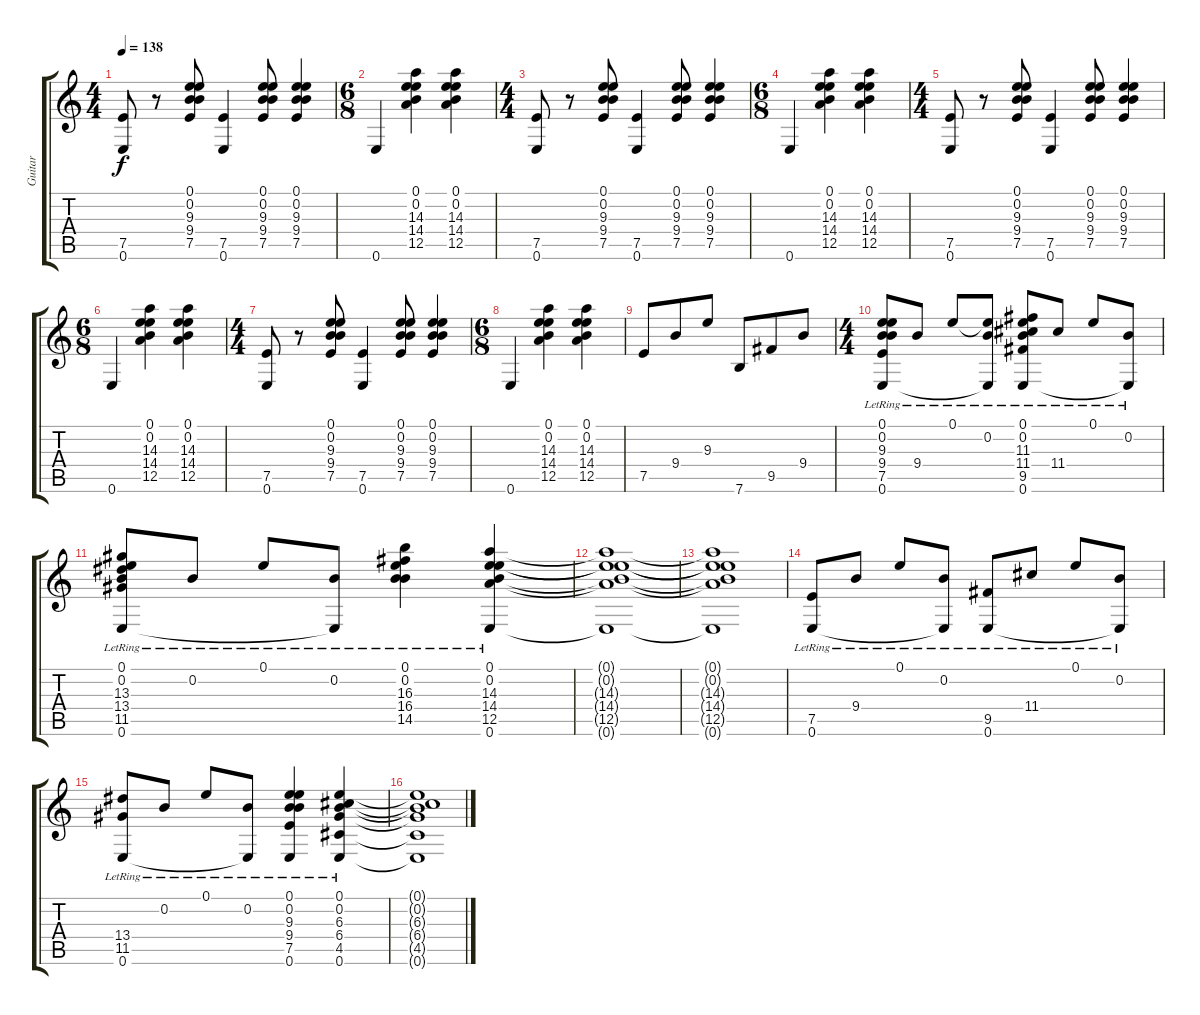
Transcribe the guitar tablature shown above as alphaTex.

\track ("Guitar" "Guitar") {instrument acousticguitarsteel}
\staff {score tabs}
\tuning (E4 B3 G3 D3 A2 E2) {hide}
\ts (4 4)
\tempo 138
\clef g2
\ks c
(7.5 0.6).8{dy f} r.8 (0.1 0.2 9.3 9.4 7.5).8 (7.5 0.6).4 (0.1 0.2 9.3 9.4 7.5).8 (0.1 0.2 9.3 9.4 7.5).4 |
\ts (6 8)
0.6.4 (0.1 0.2 14.3 14.4 12.5).4 (0.1 0.2 14.3 14.4 12.5).4 |
\ts (4 4)
(7.5 0.6).8 r.8 (0.1 0.2 9.3 9.4 7.5).8 (7.5 0.6).4 (0.1 0.2 9.3 9.4 7.5).8 (0.1 0.2 9.3 9.4 7.5).4 |
\ts (6 8)
0.6.4 (0.1 0.2 14.3 14.4 12.5).4 (0.1 0.2 14.3 14.4 12.5).4 |
\ts (4 4)
(7.5 0.6).8 r.8 (0.1 0.2 9.3 9.4 7.5).8 (7.5 0.6).4 (0.1 0.2 9.3 9.4 7.5).8 (0.1 0.2 9.3 9.4 7.5).4 |
\ts (6 8)
0.6.4 (0.1 0.2 14.3 14.4 12.5).4 (0.1 0.2 14.3 14.4 12.5).4 |
\ts (4 4)
(7.5 0.6).8 r.8 (0.1 0.2 9.3 9.4 7.5).8 (7.5 0.6).4 (0.1 0.2 9.3 9.4 7.5).8 (0.1 0.2 9.3 9.4 7.5).4 |
\ts (6 8)
0.6.4 (0.1 0.2 14.3 14.4 12.5).4 (0.1 0.2 14.3 14.4 12.5).4 |
7.5.8 9.4.8 9.3.8 7.6.8 9.5.8 9.4.8 |
\ts (4 4)
(0.1{lr} 0.2{lr} 9.3{lr} 9.4{lr} 7.5{lr} 0.6{lr}).8 9.4{lr}.8 0.1{lr}.8 (0.1{t} 0.2{lr} 0.6{t}).8 (0.1{lr} 0.2{lr} 11.3{lr} 11.4{lr} 9.5{lr} 0.6{lr}).8 11.4{lr}.8 0.1{lr}.8 (0.2{lr} 0.6{t}).8 |
(0.1{lr} 0.2{lr} 13.3{lr} 13.4{lr} 11.5{lr} 0.6{lr}).8 0.2{lr}.8 0.1{lr}.8 (0.2{lr} 0.6{t}).8 (0.1{lr} 0.2{lr} 16.3{lr} 16.4{lr} 14.5{lr}).4 (0.1{lr} 0.2{lr} 14.3{lr} 14.4{lr} 12.5{lr} 0.6{lr}).4 |
(0.1{t} 0.2{t} 14.3{t} 14.4{t} 12.5{t} 0.6{t}).1 |
(0.1{t} 0.2{t} 14.3{t} 14.4{t} 12.5{t} 0.6{t}).1 |
(7.5{lr} 0.6{lr}).8 9.4{lr}.8 0.1{lr}.8 (0.2{lr} 0.6{t}).8 (9.5{lr} 0.6{lr}).8 11.4{lr}.8 0.1{lr}.8 (0.2{lr} 0.6{t}).8 |
(13.4{lr} 11.5{lr} 0.6{lr}).8 0.2{lr}.8 0.1{lr}.8 (0.2{lr} 0.6{t}).8 (0.1{lr} 0.2{lr} 9.3{lr} 9.4{lr} 7.5{lr} 0.6{lr}).4 (0.1{lr} 0.2{lr} 6.3{lr} 6.4{lr} 4.5{lr} 0.6{lr}).4 |
(0.1{t} 0.2{t} 6.3{t} 6.4{t} 4.5{t} 0.6{t}).1
